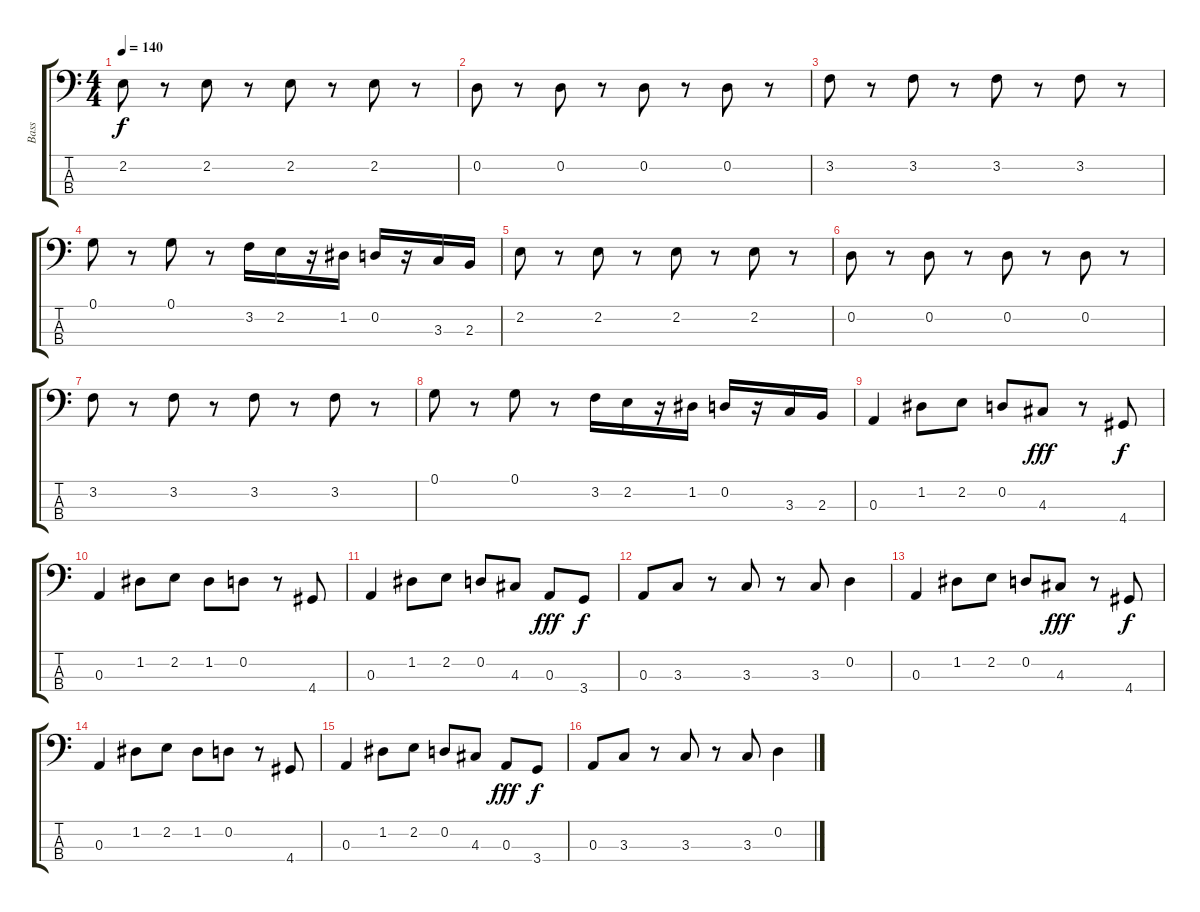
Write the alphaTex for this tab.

\track ("Bass" "Bass") {instrument electricbassfinger}
\staff {score tabs}
\tuning (G2 D2 A1 E1) {hide}
\ts (4 4)
\tempo 140
\clef f4
\ks c
2.2.8{dy f} r.8 2.2.8 r.8 2.2.8 r.8 2.2.8 r.8 |
0.2.8 r.8 0.2.8 r.8 0.2.8 r.8 0.2.8 r.8 |
3.2.8 r.8 3.2.8 r.8 3.2.8 r.8 3.2.8 r.8 |
0.1.8 r.8 0.1.8 r.8 3.2.16 2.2.16 r.16 1.2.16 0.2.16 r.16 3.3.16 2.3.16 |
2.2.8 r.8 2.2.8 r.8 2.2.8 r.8 2.2.8 r.8 |
0.2.8 r.8 0.2.8 r.8 0.2.8 r.8 0.2.8 r.8 |
3.2.8 r.8 3.2.8 r.8 3.2.8 r.8 3.2.8 r.8 |
0.1.8 r.8 0.1.8 r.8 3.2.16 2.2.16 r.16 1.2.16 0.2.16 r.16 3.3.16 2.3.16 |
0.3.4 1.2.8 2.2.8 0.2.8 4.3.8{dy fff} r.8 4.4.8{dy f} |
0.3.4 1.2.8 2.2.8 1.2.8 0.2.8 r.8 4.4.8 |
0.3.4 1.2.8 2.2.8 0.2.8 4.3.8 0.3.8{dy fff} 3.4.8{dy f} |
0.3.8 3.3.8 r.8 3.3.8 r.8 3.3.8 0.2.4 |
0.3.4 1.2.8 2.2.8 0.2.8 4.3.8{dy fff} r.8 4.4.8{dy f} |
0.3.4 1.2.8 2.2.8 1.2.8 0.2.8 r.8 4.4.8 |
0.3.4 1.2.8 2.2.8 0.2.8 4.3.8 0.3.8{dy fff} 3.4.8{dy f} |
0.3.8 3.3.8 r.8 3.3.8 r.8 3.3.8 0.2.4
